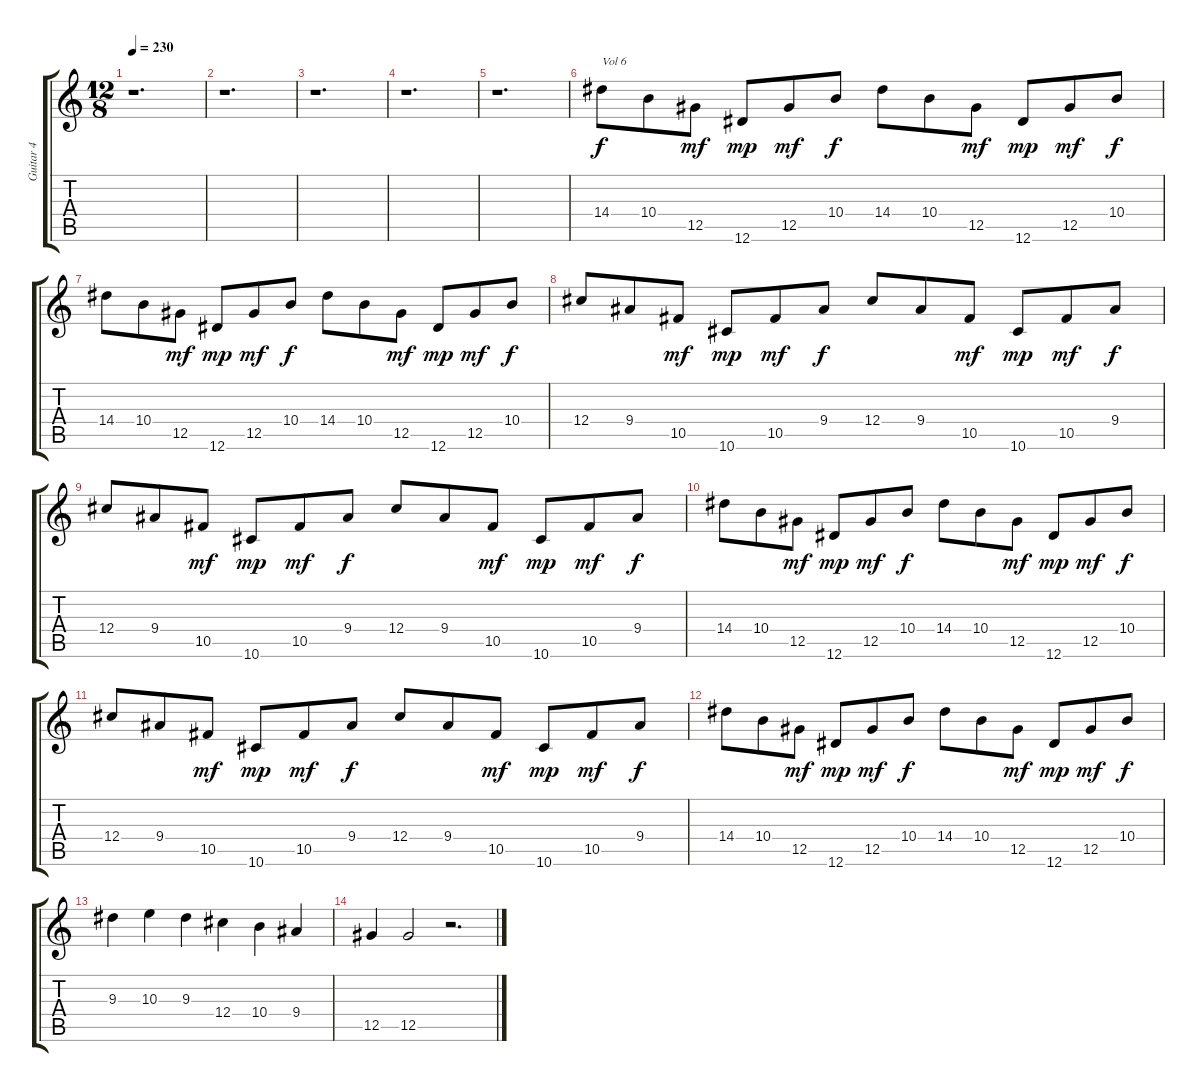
\track ("Guitar 4" "Guitar 4") {instrument distortionguitar}
\staff {score tabs}
\tuning (Eb4 Bb3 Gb3 Db3 Ab2 Eb2) {hide}
\ts (12 8)
\tempo 230
\clef g2
\ks c
r.1{d dy f} |
r.1{d} |
r.1{d} |
r.1{d} |
r.1{d} |
14.4.8{txt "Vol 6" volume 6} 10.4.8 12.5.8{dy mf} 12.6.8{dy mp} 12.5.8{dy mf} 10.4.8{dy f} 14.4.8 10.4.8 12.5.8{dy mf} 12.6.8{dy mp} 12.5.8{dy mf} 10.4.8{dy f} |
14.4.8 10.4.8 12.5.8{dy mf} 12.6.8{dy mp} 12.5.8{dy mf} 10.4.8{dy f} 14.4.8 10.4.8 12.5.8{dy mf} 12.6.8{dy mp} 12.5.8{dy mf} 10.4.8{dy f} |
12.4.8 9.4.8 10.5.8{dy mf} 10.6.8{dy mp} 10.5.8{dy mf} 9.4.8{dy f} 12.4.8 9.4.8 10.5.8{dy mf} 10.6.8{dy mp} 10.5.8{dy mf} 9.4.8{dy f} |
12.4.8 9.4.8 10.5.8{dy mf} 10.6.8{dy mp} 10.5.8{dy mf} 9.4.8{dy f} 12.4.8 9.4.8 10.5.8{dy mf} 10.6.8{dy mp} 10.5.8{dy mf} 9.4.8{dy f} |
14.4.8 10.4.8 12.5.8{dy mf} 12.6.8{dy mp} 12.5.8{dy mf} 10.4.8{dy f} 14.4.8 10.4.8 12.5.8{dy mf} 12.6.8{dy mp} 12.5.8{dy mf} 10.4.8{dy f} |
12.4.8 9.4.8 10.5.8{dy mf} 10.6.8{dy mp} 10.5.8{dy mf} 9.4.8{dy f} 12.4.8 9.4.8 10.5.8{dy mf} 10.6.8{dy mp} 10.5.8{dy mf} 9.4.8{dy f} |
14.4.8 10.4.8 12.5.8{dy mf} 12.6.8{dy mp} 12.5.8{dy mf} 10.4.8{dy f} 14.4.8 10.4.8 12.5.8{dy mf} 12.6.8{dy mp} 12.5.8{dy mf} 10.4.8{dy f} |
9.3.4{volume 10} 10.3.4 9.3.4 12.4.4 10.4.4 9.4.4 |
12.5.4 12.5.2 r.2{d}
